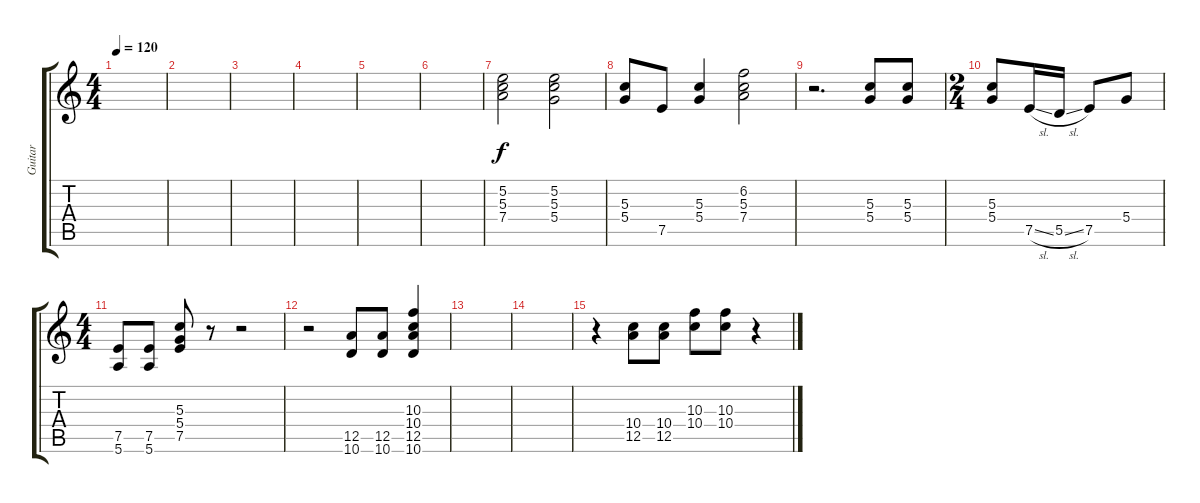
\track ("Guitar" "Guitar") {instrument electricguitarmuted}
\staff {score tabs}
\tuning (E4 B3 G3 D3 A2 E2) {hide}
\ts (4 4)
\tempo 120
\clef g2
\ks c
|
|
|
|
|
|
(5.2 5.3 7.4).2 (5.2 5.3 5.4).2 |
(5.3 5.4).8 7.5.8 (5.3 5.4).4 (6.2 5.3 7.4).2 |
r.2{d} (5.3 5.4).8 (5.3 5.4).8 |
\ts (2 4)
(5.3 5.4).8 7.5{sl}.16 5.5{sl}.16 7.5.8 5.4.8 |
\ts (4 4)
(7.5 5.6).8 (7.5 5.6).8 (5.3 5.4 7.5).8 r.8 r.2 |
r.2 (12.5 10.6).8 (12.5 10.6).8 (10.3 10.4 12.5 10.6).4 |
|
|
r.4 (10.4 12.5).8 (10.4 12.5).8 (10.3 10.4).8 (10.3 10.4).8 r.4
